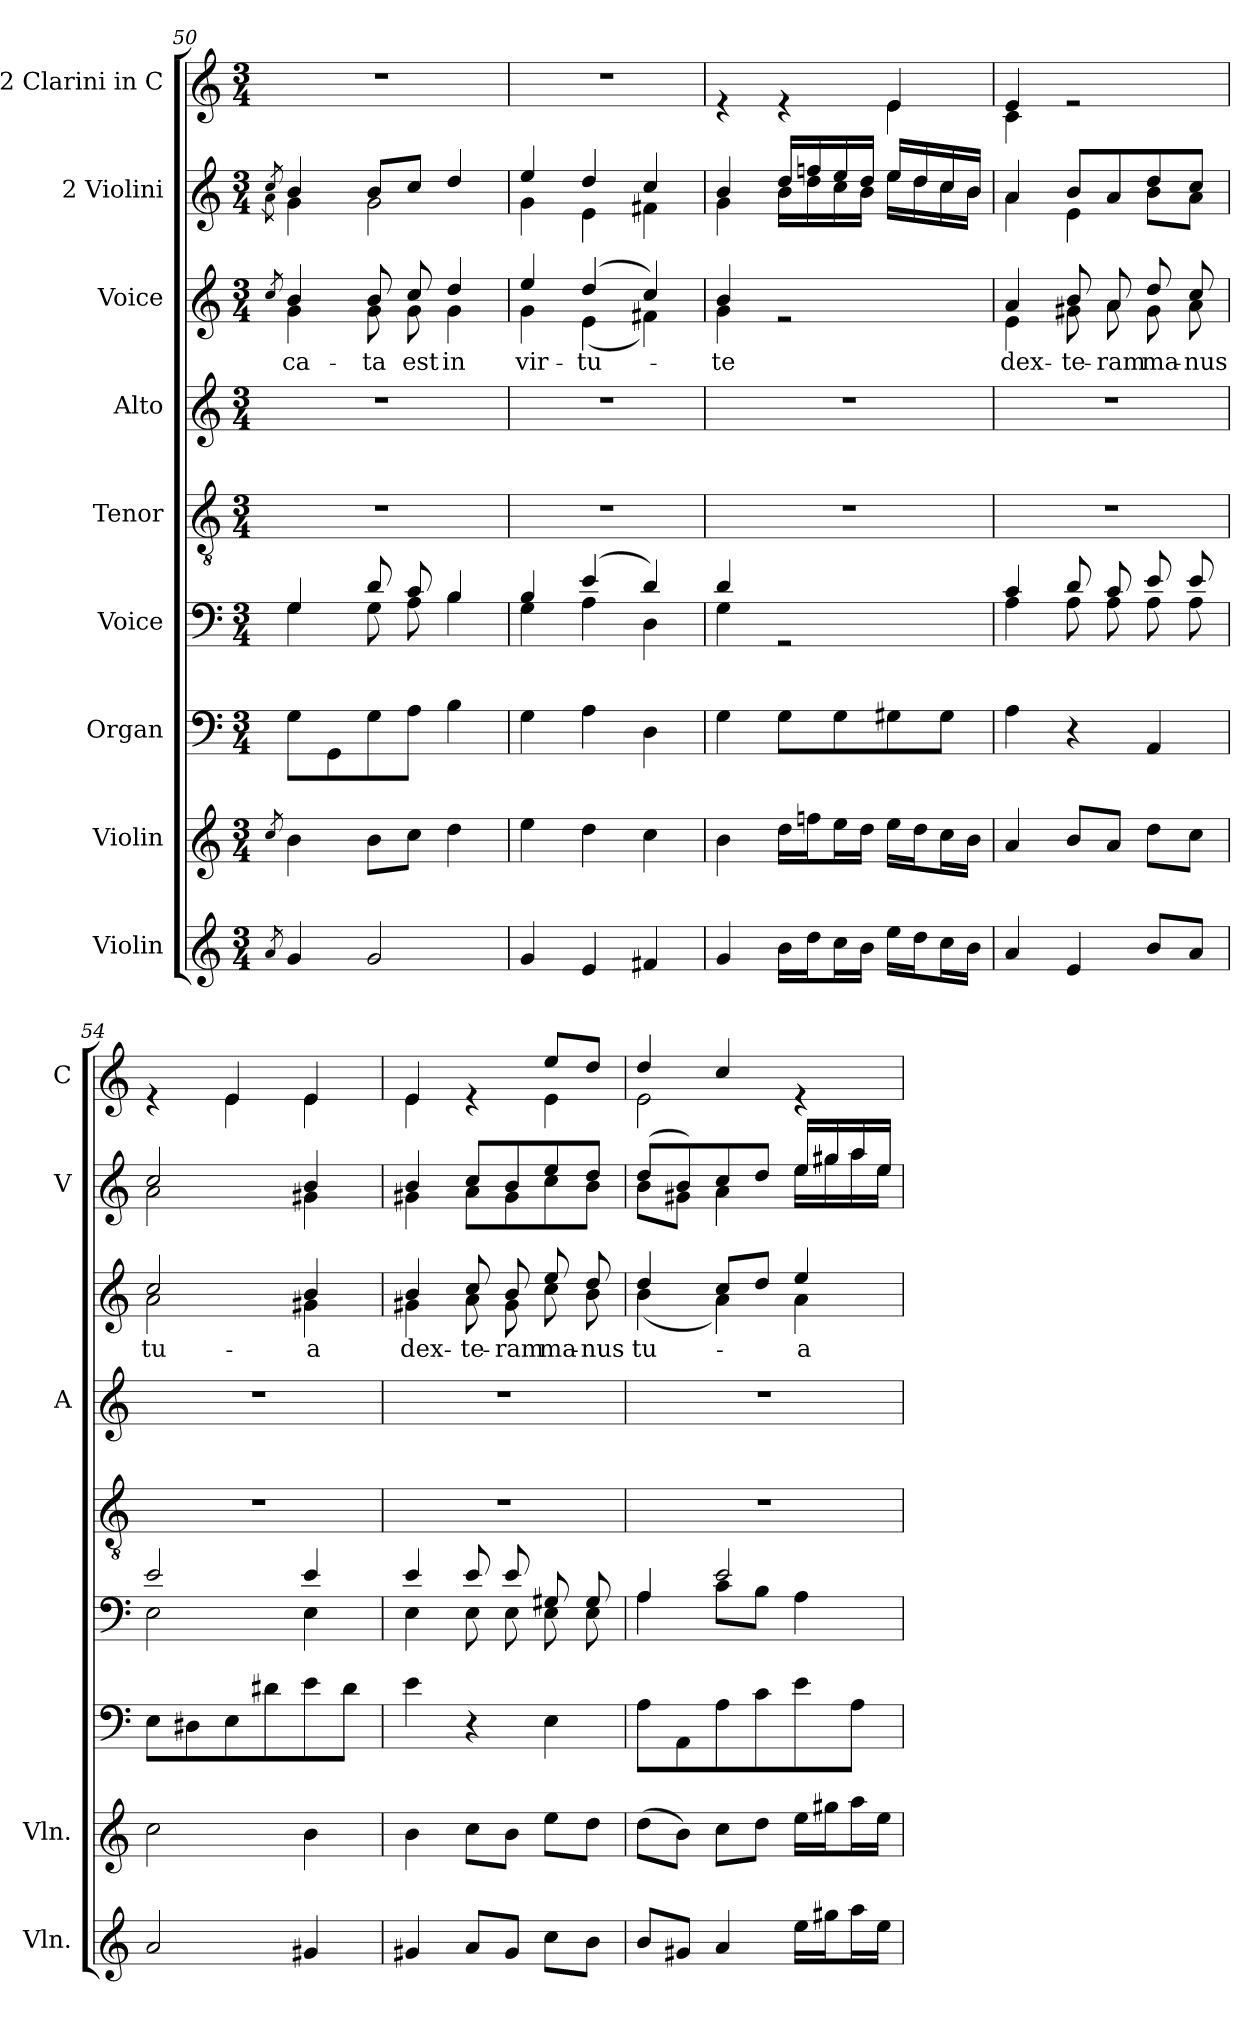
**kern	**kern	**kern	**kern	**kern	**kern	**kern	**text	**kern	**kern
*part9	*part8	*part7	*part6	*part5	*part4	*part3	*part3	*part2	*part1
*staff9	*staff8	*staff7	*staff6	*staff5	*staff4	*staff3	*staff3	*staff2	*staff1
*I"Violin	*I"Violin	*I"Organ	*I"Voice	*I"Tenor	*I"Alto	*I"Voice	*	*I"2 Violini	*I"2 Clarini in C
*I'Vln.	*I'Vln.	*	*	*	*I'A	*	*	*I'V	*I'C
*clefG2	*clefG2	*clefF4	*clefF4	*clefGv2	*clefG2	*clefG2	*	*clefG2	*clefG2
*k[]	*k[]	*k[]	*k[]	*k[]	*k[]	*k[]	*	*k[]	*k[]
*M3/4	*M3/4	*M3/4	*M3/4	*M3/4	*M3/4	*M3/4	*	*M3/4	*M3/4
=50	=50	=50	=50	=50	=50	=50	=50	=50	=50
*	*	*	*	*	*	*	*	*^	*
8qa/	8qcc/	.	.	.	.	8qcc/	.	8qcc/	8qa\	.
*	*	*	*^	*	*	*^	*	*	*	*
!	!	!	!	!	!	!	!	!	!LO:LY:b	!	!	!
4g/	4b\	8G\L	4G/	4G\	2.r	2.r	4b/	4g\	-ca-	4b/	4g\	2.r
.	.	8GG\	.	.	.	.	.	.	.	.	.	.
!	!	!	!	!	!	!	!	!	!LO:LY:b	!	!	!
2g/	8b\L	8G\	8d/	8G\	.	.	8b/	8g\	-ta	8b/L	2g\	.
!	!	!	!	!	!	!	!	!	!LO:LY:b	!	!	!
.	8cc\J	8A\J	8c/	8A\	.	.	8cc/	8g\	est	8cc/J	.	.
!	!	!	!	!	!	!	!	!	!LO:LY:b	!	!	!
.	4dd\	4B\	4B/	4B\	.	.	4dd/	4g\	in	4dd/	.	.
=51	=51	=51	=51	=51	=51	=51	=51	=51	=51	=51	=51	=51
!	!	!	!	!	!	!	!	!	!LO:LY:b	!	!	!
4g/	4ee\	4G\	4B/	4G\	2.r	2.r	4ee/	4g\	vir-	4ee/	4g\	2.r
!	!	!	!	!	!	!	!	!	!LO:LY:b	!	!	!
4e/	4dd\	4A\	(4e/	4A\	.	.	(4dd/	(4e\	-tu-	4dd/	4e\	.
4f#X/	4cc\	4D\	4d/)	4D\	.	.	4cc/)	4f#X\)	.	4cc/	4f#X\	.
=52	=52	=52	=52	=52	=52	=52	=52	=52	=52	=52	=52	=52
!	!	!	!	!	!	!	!	!	!LO:LY:b	!	!	!
*	*	*	*	*	*	*	*	*	*	*	*	*^
4g/	4b\	4G\	4d/	4G\	2.r	2.r	4b/	4g\	-te	4b/	4g\	4re	2ryy
16b\LL	16dd\LL	8G\L	2rGG	2ryy	.	.	2re	2ryy	.	16dd/LL	16b\LL	4re	.
16dd\J	16ffn\J	.	.	.	.	.	.	.	.	16ffn/	16dd\	.	.
16cc\L	16ee\L	8G\	.	.	.	.	.	.	.	16ee/	16cc\	.	.
16b\JJ	16dd\JJ	.	.	.	.	.	.	.	.	16dd/JJ	16b\JJ	.	.
16ee\LL	16ee\LL	8G#X\	.	.	.	.	.	.	.	16ee/LL	16ee\LL	4e/	4e\
16dd\J	16dd\J	.	.	.	.	.	.	.	.	16dd/	16dd\	.	.
16cc\L	16cc\L	8G#\J	.	.	.	.	.	.	.	16cc/	16cc\	.	.
16b\JJ	16b\JJ	.	.	.	.	.	.	.	.	16b/JJ	16b\JJ	.	.
=53	=53	=53	=53	=53	=53	=53	=53	=53	=53	=53	=53	=53	=53
!	!	!	!	!	!	!	!	!	!LO:LY:b	!	!	!	!
4a/	4a/	4A\	4c/	4A\	2.r	2.r	4a/	4e\	dex-	4a/	4a\	4e/	4c\
!	!	!	!	!	!	!	!	!	!LO:LY:b	!	!	!	!
4e/	8b/L	4r	8d/	8A\	.	.	8b/	8g#X\	-te-	8b/L	4e\	2re	2ryy
!	!	!	!	!	!	!	!	!	!LO:LY:b	!	!	!	!
.	8a/J	.	8c/	8A\	.	.	8a/	8a\	-ram	8a/	.	.	.
!	!	!	!	!	!	!	!	!	!LO:LY:b	!	!	!	!
8b/L	8dd\L	4AA/	8e/	8A\	.	.	8dd/	8g#\	ma-	8dd/	8b\L	.	.
!	!	!	!	!	!	!	!	!	!LO:LY:b	!	!	!	!
8a/J	8cc\J	.	8e/	8A\	.	.	8cc/	8a\	-nus	8cc/J	8a\J	.	.
=54	=54	=54	=54	=54	=54	=54	=54	=54	=54	=54	=54	=54	=54
!	!	!	!	!	!	!	!	!	!LO:LY:b	!	!	!	!
2a/	2cc\	8E\L	2e/	2E\	2.r	2.r	2cc/	2a\	tu-	2cc/	2a\	4re	4ryy
.	.	8D#X\	.	.	.	.	.	.	.	.	.	.	.
.	.	8E\	.	.	.	.	.	.	.	.	.	4e/	4e\
.	.	8d#X\	.	.	.	.	.	.	.	.	.	.	.
!	!	!	!	!	!	!	!	!	!LO:LY:b	!	!	!	!
4g#X/	4b\	8e\	4e/	4E\	.	.	4b/	4g#X\	-a	4b/	4g#X\	4e/	4e\
.	.	8d#\J	.	.	.	.	.	.	.	.	.	.	.
=55	=55	=55	=55	=55	=55	=55	=55	=55	=55	=55	=55	=55	=55
!	!	!	!	!	!	!	!	!	!LO:LY:b	!	!	!	!
4g#X/	4b\	4e\	4e/	4E\	2.r	2.r	4b/	4g#X\	dex-	4b/	4g#X\	4e/	4e\
!	!	!	!	!	!	!	!	!	!LO:LY:b	!	!	!	!
8a/L	8cc\L	4r	8e/	8E\	.	.	8cc/	8a\	-te-	8cc/L	8a\L	4re	4ryy
!	!	!	!	!	!	!	!	!	!LO:LY:b	!	!	!	!
8g#/J	8b\J	.	8e/	8E\	.	.	8b/	8g#\	-ram	8b/	8g#\	.	.
!	!	!	!	!	!	!	!	!	!LO:LY:b	!	!	!	!
8cc\L	8ee\L	4E\	8G#X/	8E\	.	.	8ee/	8cc\	ma-	8ee/	8cc\	8ee/L	4e\
!	!	!	!	!	!	!	!	!	!LO:LY:b	!	!	!	!
8b\J	8dd\J	.	8G#/	8E\	.	.	8dd/	8b\	-nus	8dd/J	8b\J	8dd/J	.
!!LO:PB:g=z	!!
=56	=56	=56	=56	=56	=56	=56	=56	=56	=56	=56	=56	=56	=56
!	!	!	!	!	!	!	!	!	!LO:LY:b	!	!	!	!
8b/L	(8dd\L	8A\L	4A/	4A\	2.r	2.r	4dd/	(4b\	tu-	(8dd/L	8b\L	4dd/	2e\
8g#X/J	8b\J)	8AA\	.	.	.	.	.	.	.	8b/)	8g#X\J	.	.
4a/	8cc\L	8A\	2e/	8c\L	.	.	8cc/L	4a\)	.	8cc/	4a\	4cc/	.
.	8dd\J	8c\	.	8B\J	.	.	8dd/J	.	.	8dd/J	.	.	.
!	!	!	!	!	!	!	!	!	!LO:LY:b	!	!	!	!
16ee\LL	16ee\LL	8e\	.	4A\	.	.	4ee/	4a\	-a	16ee/LL	16ee\LL	4re	4ryy
16gg#X\J	16gg#X\J	.	.	.	.	.	.	.	.	16gg#X/	16gg#\	.	.
16aa\L	16aa\L	8A\J	.	.	.	.	.	.	.	16aa/	16aa\	.	.
16ee\JJ	16ee\JJ	.	.	.	.	.	.	.	.	16ee/JJ	16ee\JJ	.	.
*	*	*	*	*	*	*	*v	*v	*	*	*	*v	*v
*	*	*	*v	*v	*	*	*	*	*v	*v	*
=	=	=	=	=	=	=	=	=	=
*-	*-	*-	*-	*-	*-	*-	*-	*-	*-
